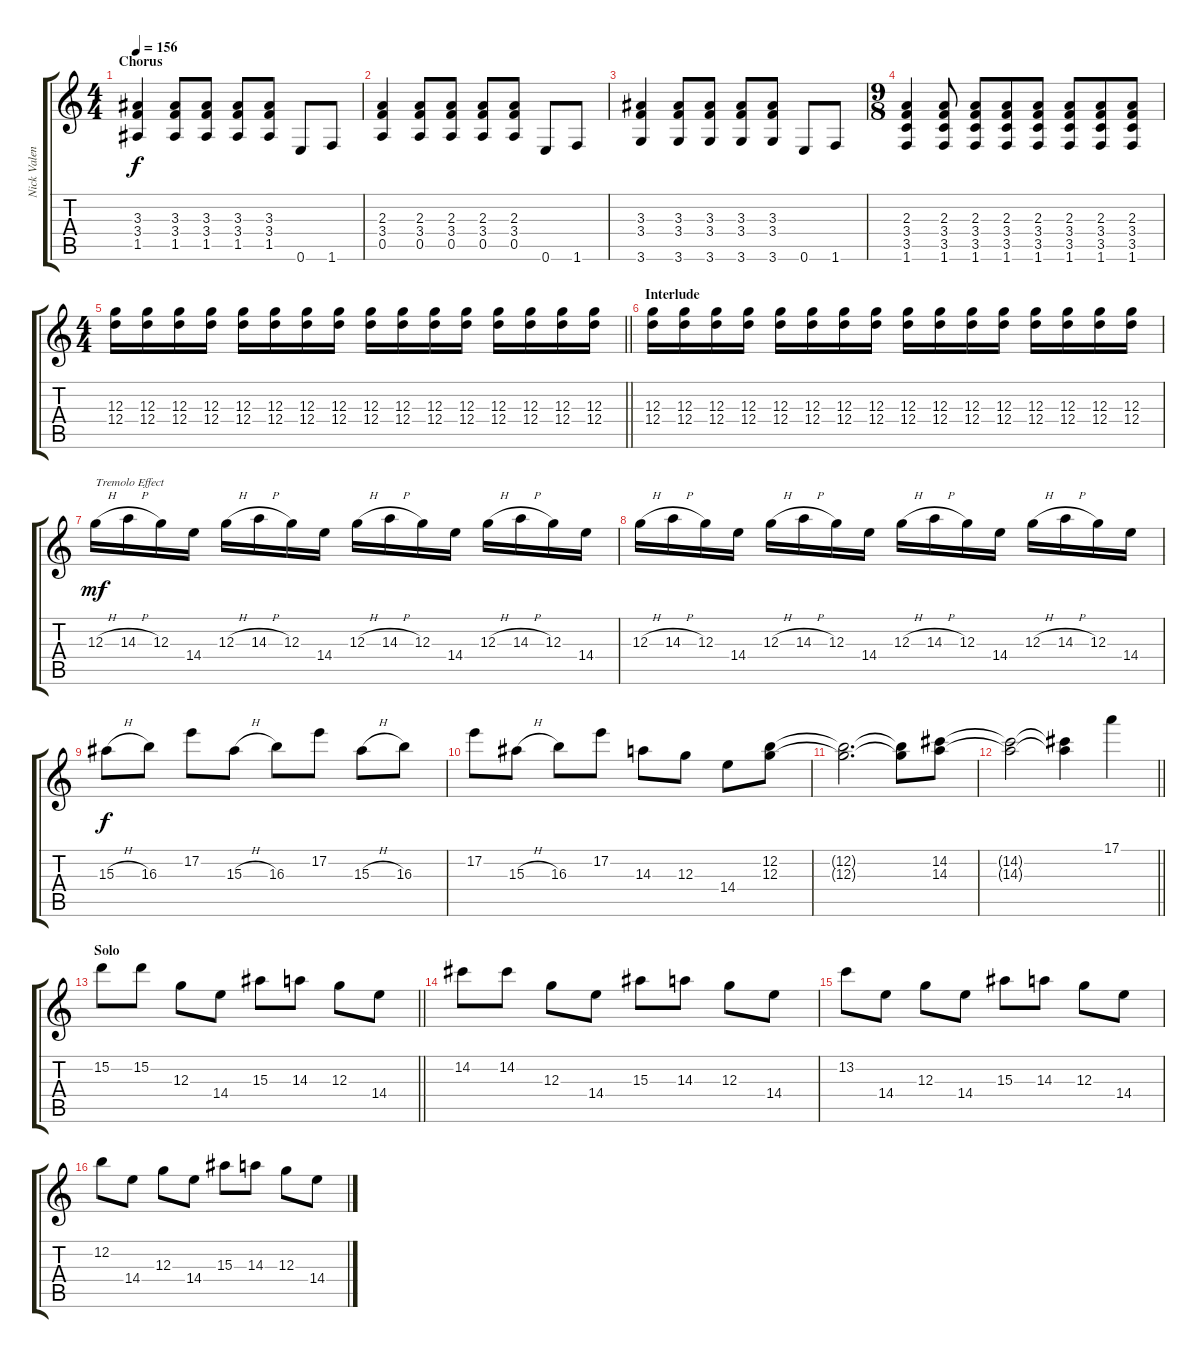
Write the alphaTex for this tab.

\track ("Nick Valensi (Lead Guitar)" "Nick Valen") {instrument overdrivenguitar}
\staff {score tabs}
\tuning (E4 B3 G3 D3 A2 E2) {hide}
\ts (4 4)
\section ("" "Chorus")
\tempo 156
\clef g2
\ks c
(3.3 3.4 1.5).4{dy f} (3.3 3.4 1.5).8 (3.3 3.4 1.5).8 (3.3 3.4 1.5).8 (3.3 3.4 1.5).8 0.6.8 1.6.8 |
(2.3 3.4 0.5).4 (2.3 3.4 0.5).8 (2.3 3.4 0.5).8 (2.3 3.4 0.5).8 (2.3 3.4 0.5).8 0.6.8 1.6.8 |
(3.3 3.4 3.6).4 (3.3 3.4 3.6).8 (3.3 3.4 3.6).8 (3.3 3.4 3.6).8 (3.3 3.4 3.6).8 0.6.8 1.6.8 |
\ts (9 8)
(2.3 3.4 3.5 1.6).4 (2.3 3.4 3.5 1.6).8 (2.3 3.4 3.5 1.6).8 (2.3 3.4 3.5 1.6).8 (2.3 3.4 3.5 1.6).8 (2.3 3.4 3.5 1.6).8 (2.3 3.4 3.5 1.6).8 (2.3 3.4 3.5 1.6).8 |
\ts (4 4)
\barLineRight lightlight
(12.3 12.4).16 (12.3 12.4).16 (12.3 12.4).16 (12.3 12.4).16 (12.3 12.4).16 (12.3 12.4).16 (12.3 12.4).16 (12.3 12.4).16 (12.3 12.4).16 (12.3 12.4).16 (12.3 12.4).16 (12.3 12.4).16 (12.3 12.4).16 (12.3 12.4).16 (12.3 12.4).16 (12.3 12.4).16 |
\section ("" "Interlude")
(12.3 12.4).16 (12.3 12.4).16 (12.3 12.4).16 (12.3 12.4).16 (12.3 12.4).16 (12.3 12.4).16 (12.3 12.4).16 (12.3 12.4).16 (12.3 12.4).16 (12.3 12.4).16 (12.3 12.4).16 (12.3 12.4).16 (12.3 12.4).16 (12.3 12.4).16 (12.3 12.4).16 (12.3 12.4).16 |
12.3{h}.16{txt "Tremolo Effect" dy mf} 14.3{h}.16 12.3.16 14.4.16 12.3{h}.16 14.3{h}.16 12.3.16 14.4.16 12.3{h}.16 14.3{h}.16 12.3.16 14.4.16 12.3{h}.16 14.3{h}.16 12.3.16 14.4.16 |
12.3{h}.16 14.3{h}.16 12.3.16 14.4.16 12.3{h}.16 14.3{h}.16 12.3.16 14.4.16 12.3{h}.16 14.3{h}.16 12.3.16 14.4.16 12.3{h}.16 14.3{h}.16 12.3.16 14.4.16 |
15.3{h}.8{dy f} 16.3.8 17.2.8 15.3{h}.8 16.3.8 17.2.8 15.3{h}.8 16.3.8 |
17.2.8 15.3{h}.8 16.3.8 17.2.8 14.3.8 12.3.8 14.4.8 (12.2 12.3).8 |
(12.2{t} 12.3{t}).2{d} (12.2{t} 12.3{t}).8 (14.2 14.3).8 |
\barLineRight lightlight
(14.2{t} 14.3{t}).2 (14.2{t} 14.3{t}).4 17.1.4 |
\section ("" "Solo")
\barLineRight lightlight
15.2.8 15.2.8 12.3.8 14.4.8 15.3.8 14.3.8 12.3.8 14.4.8 |
\section ("" "")
14.2.8 14.2.8 12.3.8 14.4.8 15.3.8 14.3.8 12.3.8 14.4.8 |
13.2.8 14.4.8 12.3.8 14.4.8 15.3.8 14.3.8 12.3.8 14.4.8 |
12.2.8 14.4.8 12.3.8 14.4.8 15.3.8 14.3.8 12.3.8 14.4.8
